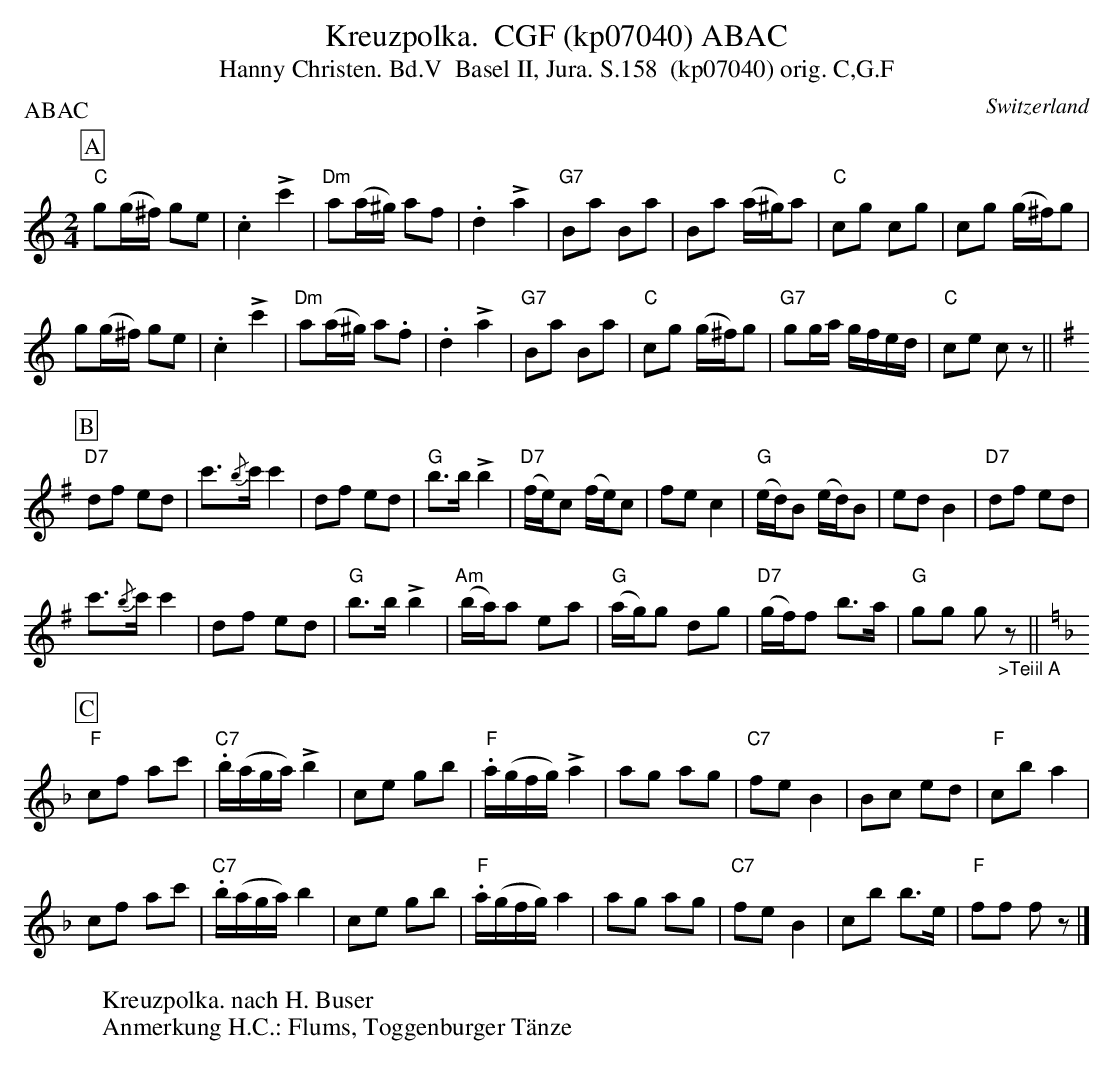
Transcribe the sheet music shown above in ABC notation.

X:1
T:Kreuzpolka.  CGF (kp07040) ABAC
T:Hanny Christen. Bd.V  Basel II, Jura. S.158  (kp07040) orig. C,G.F
P:ABAC
M:2/4
L:1/8
O:Switzerland
K:C major
[P:A] "C"g(g/^f/ ) ge | .c2!>!c'2 | "Dm"a(a/^g/) af | .d2!>!a2 | "G7"Ba Ba | Ba (a/^g/)a | "C"cg cg | cg (g/^f/)g |
g(g/^f/ ) ge | .c2!>!c'2 | "Dm"a(a/^g/) a.f | .d2!>!a2 | "G7"Ba Ba | "C"cg (g/^f/)g | "G7"gg/a/ g/f/e/d/ | "C"ce cz ||  [K:G]
[P:B] "D7"df ed | c'>{/b}c' c'2 | df ed | "G"b>b !>!b2 | ("D7"f/e/)c (f/e/)c | fec2 | ("G"e/d/)B (e/d/)B | edB2 | "D7"df ed |
c'>{/b}c' c'2 | df ed | "G"b>b !>!b2 | ("Am"b/a/)a ea | ("G"a/g/)g dg | ("D7"g/f/)f b>a | "G"gg g"_>Teiil A"z || [K:F]
[P:C] "F"cf ac' | "C7".b/(a/g/a/) !>!b2 | ce gb | "F".a/(g/f/g/) !>!a2 | ag ag | "C7"feB2 | Bc ed | "F"cba2 |
cf ac' | "C7".b/(a/g/a/) b2 | ce gb | "F".a/(g/f/g/) a2 | ag ag | "C7"fe B2 | cb b>e | "F"ff fz |]
W:Kreuzpolka. nach H. Buser
W:Anmerkung H.C.: Flums, Toggenburger Tänze
